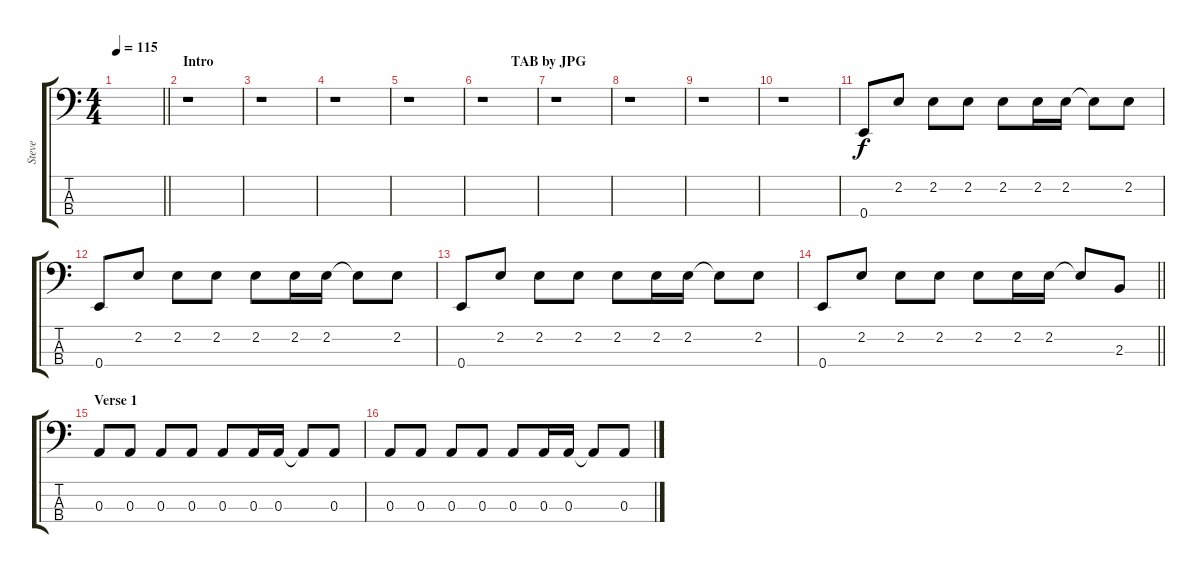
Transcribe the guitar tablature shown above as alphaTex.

\track ("Steve" "Steve") {instrument electricbasspick}
\staff {score tabs}
\tuning (G2 D2 A1 E1) {hide}
\ts (4 4)
\tempo 115
\clef f4
\barLineRight lightlight
\ks c
|
\section ("" "Intro                                                                                     TAB by JPG")
r.1 |
r.1 |
r.1 |
r.1 |
r.1 |
r.1 |
r.1 |
r.1 |
r.1 |
0.4.8 2.2.8 2.2.8 2.2.8 2.2.8 2.2.16 2.2.16 2.2{t}.8 2.2.8 |
0.4.8 2.2.8 2.2.8 2.2.8 2.2.8 2.2.16 2.2.16 2.2{t}.8 2.2.8 |
0.4.8 2.2.8 2.2.8 2.2.8 2.2.8 2.2.16 2.2.16 2.2{t}.8 2.2.8 |
\barLineRight lightlight
0.4.8 2.2.8 2.2.8 2.2.8 2.2.8 2.2.16 2.2.16 2.2{t}.8 2.3.8 |
\section ("" "Verse 1")
0.3.8 0.3.8 0.3.8 0.3.8 0.3.8 0.3.16 0.3.16 0.3{t}.8 0.3.8 |
0.3.8 0.3.8 0.3.8 0.3.8 0.3.8 0.3.16 0.3.16 0.3{t}.8 0.3.8
